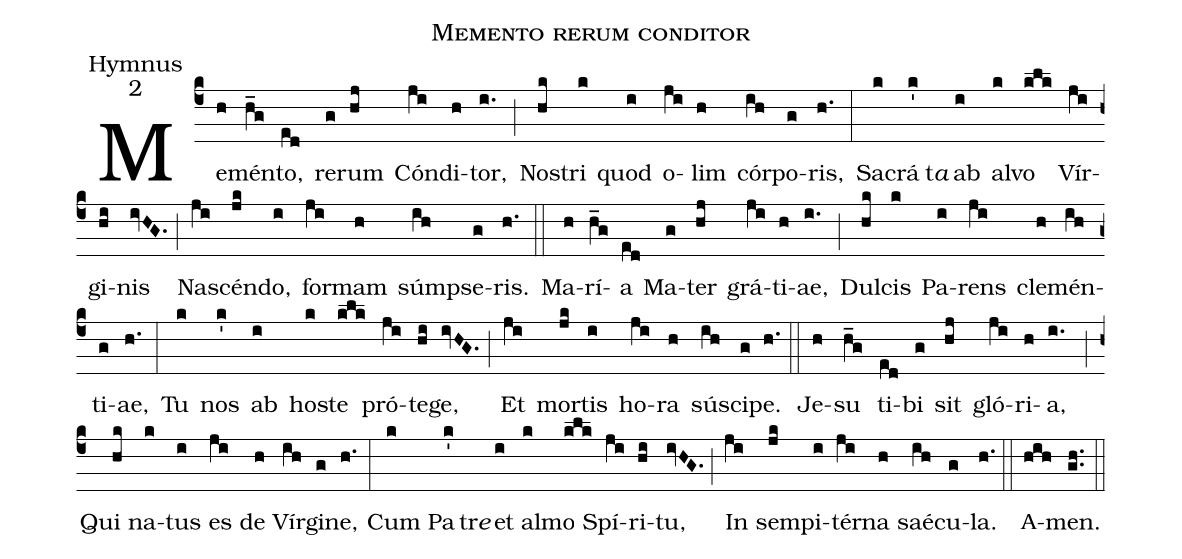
name:Memento rerum conditor;
office-part:Hymnus;
mode:2;
%%
(c4)Me(h)mén(h_g)to,(ed) re(g)rum(hj) Cón(ji)di(h)tor,(i.) (;)
No(hk)stri(k) quod(i) o(ji)lim(h) cór(ih)po(g)ris,(h.) (:)
Sa(k)crá(k')t<i>a</i>() ab(i) al(k)vo(klk) Vír(ji)gi(hi)nis(ivHG.) (;)
Na(ji)scén(jk)do,(i) for(ji)mam(h) súm(ih)pse(g)ris.(h.) (::)

Ma(h)rí(h_g)a(ed) Ma(g)ter(hj) grá(ji)ti(h)ae,(i.) (;)
Dul(hk)cis(k) Pa(i)rens(ji) cle(h)mén(ih)ti(g)ae,(h.) (:)
Tu(k) nos(k') ab(i) ho(k)ste(klk) pró(ji)te(hi)ge,(ivHG.) (;)
Et(ji) mor(jk)tis(i) ho(ji)ra(h) sú(ih)sci(g)pe.(h.) (::)

Je(h)su(h_g) ti(ed)bi(g) sit(hj) gló(ji)ri(h)a,(i.) (;)
Qui(hk) na(k)tus(i) es(ji) de(h) Vír(ih)gi(g)ne,(h.) (:)
Cum(k) Pa(k')tr<i>e</i>() et(i) al(k)mo(klk) Spí(ji)ri(hi)tu,(ivHG.) (;)
In(ji) sem(jk)pi(i)tér(ji)na(h) saé(ih)cu(g)la.(h.) (::)
A(hih)men.(gh..) (::)
